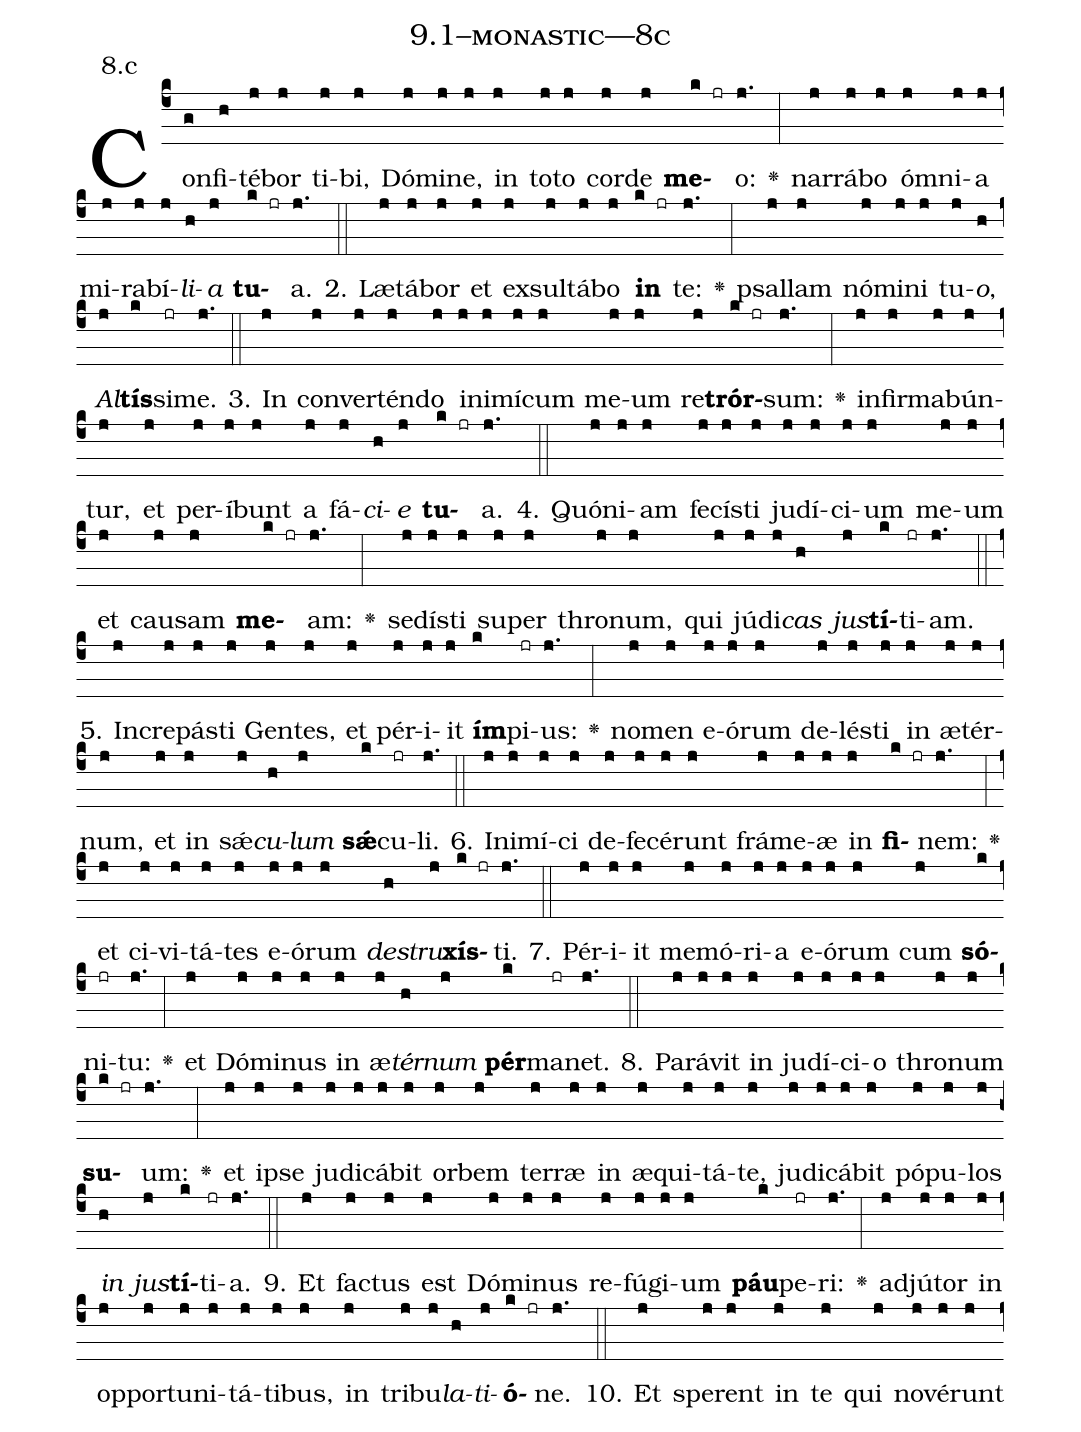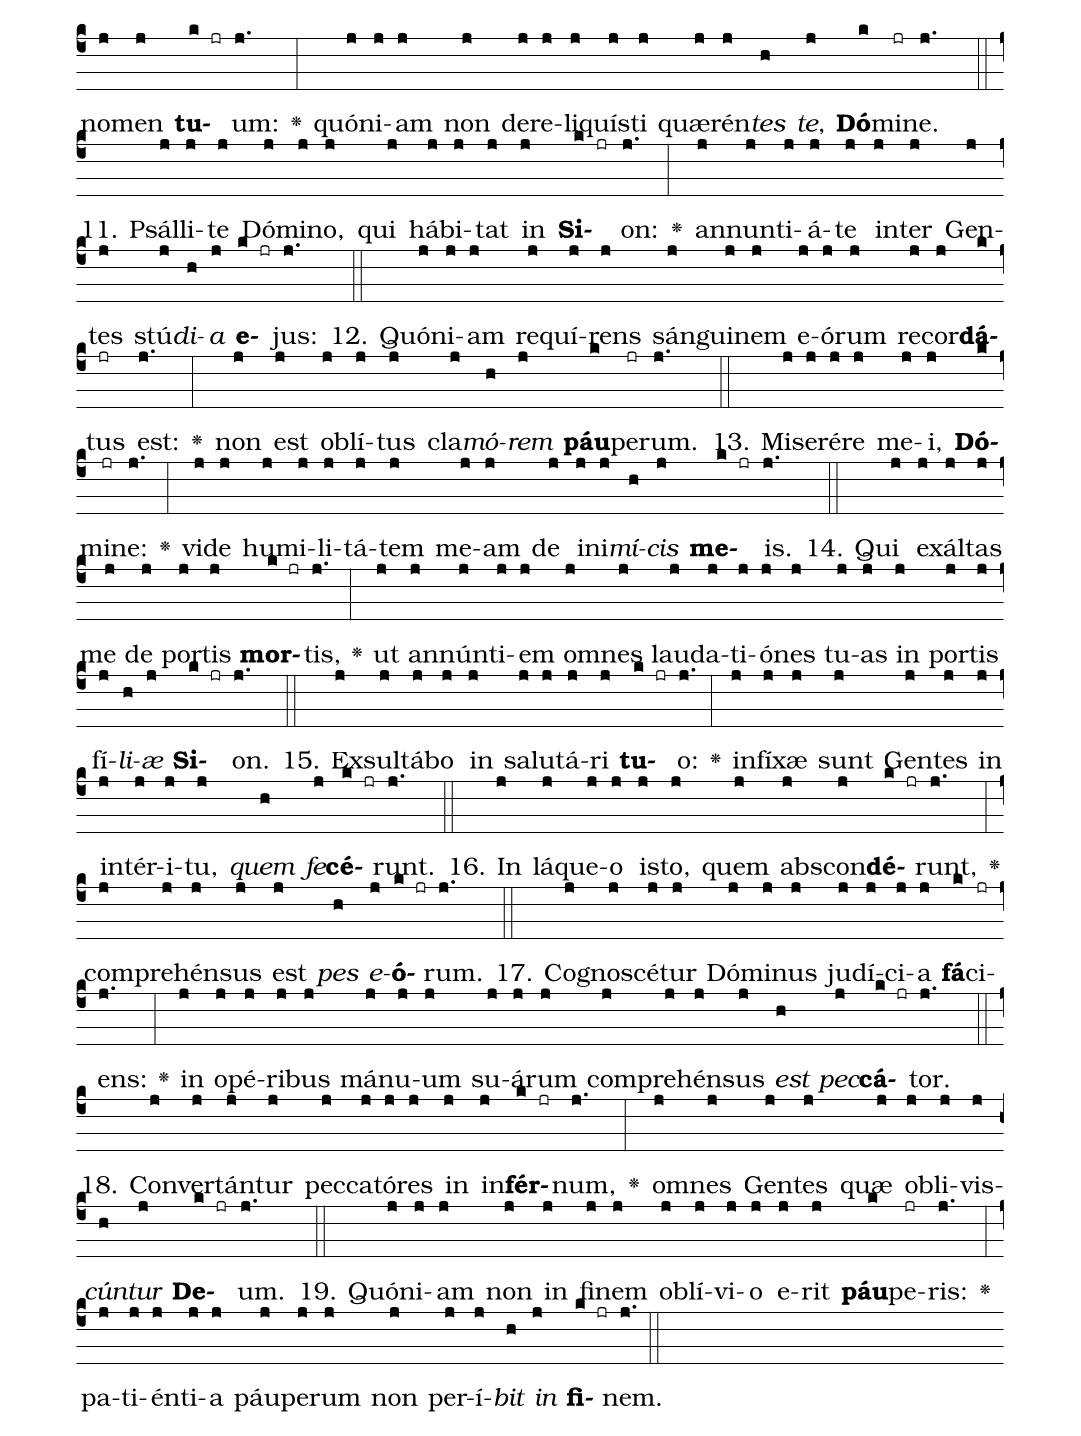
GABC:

name: 9.1--monastic---8c;
annotation: 8.c;
%%
(c4)Con(g)fi(h)té(j)bor(j) ti(j)bi,(j) Dó(j)mi(j)ne,(j) in(j) to(j)to(j) cor(j)de(j) <b>me</b>(k jr)o:(j.) <v>\greheightstar</v>(:) nar(j)rá(j)bo(j) óm(j)ni(j)a(j) mi(j)ra(j)bí(j)<i>li</i>(h)<i>a</i>(j) <b>tu</b>(k jr)a.(j.) (::)
2. Læ(j)tá(j)bor(j) et(j) ex(j)sul(j)tá(j)bo(j) <b>in</b>(k jr) te:(j.) <v>\greheightstar</v>(:) psal(j)lam(j) nó(j)mi(j)ni(j) tu(j)<i>o</i>,(h) <i>Al</i>(j)<b>tís</b>(k)si(jr)me.(j.) (::)
3. In(j) con(j)ver(j)tén(j)do(j) in(j)i(j)mí(j)cum(j) me(j)um(j) re(j)<b>trór</b>(k jr)sum:(j.) <v>\greheightstar</v>(:) in(j)fir(j)ma(j)bún(j)tur,(j) et(j) per(j)í(j)bunt(j) a(j) fá(j)<i>ci</i>(h)<i>e</i>(j) <b>tu</b>(k jr)a.(j.) (::)
4. Quón(j)i(j)am(j) fe(j)cís(j)ti(j) ju(j)dí(j)ci(j)um(j) me(j)um(j) et(j) cau(j)sam(j) <b>me</b>(k jr)am:(j.) <v>\greheightstar</v>(:) se(j)dís(j)ti(j) su(j)per(j) thro(j)num,(j) qui(j) jú(j)di(j)<i>cas</i>(h) <i>jus</i>(j)<b>tí</b>(k)ti(jr)am.(j.) (::)
5. In(j)cre(j)pás(j)ti(j) Gen(j)tes,(j) et(j) pér(j)i(j)it(j) <b>ím</b>(k)pi(jr)us:(j.) <v>\greheightstar</v>(:) no(j)men(j) e(j)ó(j)rum(j) de(j)lés(j)ti(j) in(j) æ(j)tér(j)num,(j) et(j) in(j) sǽ(j)<i>cu</i>(h)<i>lum</i>(j) <b>sǽ</b>(k)cu(jr)li.(j.) (::)
6. In(j)i(j)mí(j)ci(j) de(j)fe(j)cé(j)runt(j) frá(j)me(j)æ(j) in(j) <b>fi</b>(k jr)nem:(j.) <v>\greheightstar</v>(:) et(j) ci(j)vi(j)tá(j)tes(j) e(j)ó(j)rum(j) <i>de</i>(h)<i>stru</i>(j)<b>xís</b>(k jr)ti.(j.) (::)
7. Pér(j)i(j)it(j) me(j)mó(j)ri(j)a(j) e(j)ó(j)rum(j) cum(j) <b>só</b>(k)ni(jr)tu:(j.) <v>\greheightstar</v>(:) et(j) Dó(j)mi(j)nus(j) in(j) æ(j)<i>tér</i>(h)<i>num</i>(j) <b>pér</b>(k)ma(jr)net.(j.) (::)
8. Pa(j)rá(j)vit(j) in(j) ju(j)dí(j)ci(j)o(j) thro(j)num(j) <b>su</b>(k jr)um:(j.) <v>\greheightstar</v>(:) et(j) ip(j)se(j) ju(j)di(j)cá(j)bit(j) or(j)bem(j) ter(j)ræ(j) in(j) æ(j)qui(j)tá(j)te,(j) ju(j)di(j)cá(j)bit(j) pó(j)pu(j)los(j) <i>in</i>(h) <i>jus</i>(j)<b>tí</b>(k)ti(jr)a.(j.) (::)
9. Et(j) fac(j)tus(j) est(j) Dó(j)mi(j)nus(j) re(j)fú(j)gi(j)um(j) <b>páu</b>(k)pe(jr)ri:(j.) <v>\greheightstar</v>(:) ad(j)jú(j)tor(j) in(j) op(j)por(j)tu(j)ni(j)tá(j)ti(j)bus,(j) in(j) tri(j)bu(j)<i>la</i>(h)<i>ti</i>(j)<b>ó</b>(k jr)ne.(j.) (::)
10. Et(j) spe(j)rent(j) in(j) te(j) qui(j) no(j)vé(j)runt(j) no(j)men(j) <b>tu</b>(k jr)um:(j.) <v>\greheightstar</v>(:) quón(j)i(j)am(j) non(j) de(j)re(j)li(j)quís(j)ti(j) quæ(j)rén(j)<i>tes</i>(h) <i>te</i>,(j) <b>Dó</b>(k)mi(jr)ne.(j.) (::)
11. Psál(j)li(j)te(j) Dó(j)mi(j)no,(j) qui(j) há(j)bi(j)tat(j) in(j) <b>Si</b>(k jr)on:(j.) <v>\greheightstar</v>(:) an(j)nun(j)ti(j)á(j)te(j) in(j)ter(j) Gen(j)tes(j) stú(j)<i>di</i>(h)<i>a</i>(j) <b>e</b>(k jr)jus:(j.) (::)
12. Quón(j)i(j)am(j) re(j)quí(j)rens(j) sán(j)gui(j)nem(j) e(j)ó(j)rum(j) re(j)cor(j)<b>dá</b>(k)tus(jr) est:(j.) <v>\greheightstar</v>(:) non(j) est(j) ob(j)lí(j)tus(j) cla(j)<i>mó</i>(h)<i>rem</i>(j) <b>páu</b>(k)pe(jr)rum.(j.) (::)
13. Mi(j)se(j)ré(j)re(j) me(j)i,(j) <b>Dó</b>(k)mi(jr)ne:(j.) <v>\greheightstar</v>(:) vi(j)de(j) hu(j)mi(j)li(j)tá(j)tem(j) me(j)am(j) de(j) in(j)i(j)<i>mí</i>(h)<i>cis</i>(j) <b>me</b>(k jr)is.(j.) (::)
14. Qui(j) ex(j)ál(j)tas(j) me(j) de(j) por(j)tis(j) <b>mor</b>(k jr)tis,(j.) <v>\greheightstar</v>(:) ut(j) an(j)nún(j)ti(j)em(j) om(j)nes(j) lau(j)da(j)ti(j)ó(j)nes(j) tu(j)as(j) in(j) por(j)tis(j) fí(j)<i>li</i>(h)<i>æ</i>(j) <b>Si</b>(k jr)on.(j.) (::)
15. Ex(j)sul(j)tá(j)bo(j) in(j) sa(j)lu(j)tá(j)ri(j) <b>tu</b>(k jr)o:(j.) <v>\greheightstar</v>(:) in(j)fí(j)xæ(j) sunt(j) Gen(j)tes(j) in(j) in(j)tér(j)i(j)tu,(j) <i>quem</i>(h) <i>fe</i>(j)<b>cé</b>(k jr)runt.(j.) (::)
16. In(j) lá(j)que(j)o(j) is(j)to,(j) quem(j) abs(j)con(j)<b>dé</b>(k jr)runt,(j.) <v>\greheightstar</v>(:) com(j)pre(j)hén(j)sus(j) est(j) <i>pes</i>(h) <i>e</i>(j)<b>ó</b>(k jr)rum.(j.) (::)
17. Co(j)gno(j)scé(j)tur(j) Dó(j)mi(j)nus(j) ju(j)dí(j)ci(j)a(j) <b>fá</b>(k)ci(jr)ens:(j.) <v>\greheightstar</v>(:) in(j) o(j)pé(j)ri(j)bus(j) má(j)nu(j)um(j) su(j)á(j)rum(j) com(j)pre(j)hén(j)sus(j) <i>est</i>(h) <i>pec</i>(j)<b>cá</b>(k jr)tor.(j.) (::)
18. Con(j)ver(j)tán(j)tur(j) pec(j)ca(j)tó(j)res(j) in(j) in(j)<b>fér</b>(k jr)num,(j.) <v>\greheightstar</v>(:) om(j)nes(j) Gen(j)tes(j) quæ(j) ob(j)li(j)vis(j)<i>cún</i>(h)<i>tur</i>(j) <b>De</b>(k jr)um.(j.) (::)
19. Quón(j)i(j)am(j) non(j) in(j) fi(j)nem(j) ob(j)lí(j)vi(j)o(j) e(j)rit(j) <b>páu</b>(k)pe(jr)ris:(j.) <v>\greheightstar</v>(:) pa(j)ti(j)én(j)ti(j)a(j) páu(j)pe(j)rum(j) non(j) per(j)í(j)<i>bit</i>(h) <i>in</i>(j) <b>fi</b>(k jr)nem.(j.) (::)
